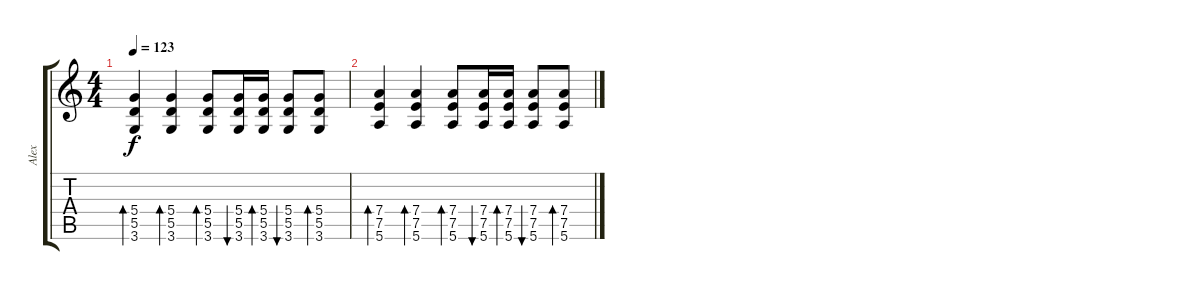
\track ("Alex" "Alex") {instrument distortionguitar}
\staff {score tabs}
\tuning (E4 B3 G3 D3 A2 E2) {hide}
\ts (4 4)
\tempo 123
\clef g2
\ks c
(5.4 5.5 3.6).4{bd 60 dy f} (5.4 5.5 3.6).4{bd 60} (5.4 5.5 3.6).8{bd 60} (5.4 5.5 3.6).16{bu 60} (5.4 5.5 3.6).16{bd 60} (5.4 5.5 3.6).8{bu 60} (5.4 5.5 3.6).8{bd 60} |
(7.4 7.5 5.6).4{bd 60} (7.4 7.5 5.6).4{bd 60} (7.4 7.5 5.6).8{bd 60} (7.4 7.5 5.6).16{bu 60} (7.4 7.5 5.6).16{bd 60} (7.4 7.5 5.6).8{bu 60} (7.4 7.5 5.6).8{bd 60}
